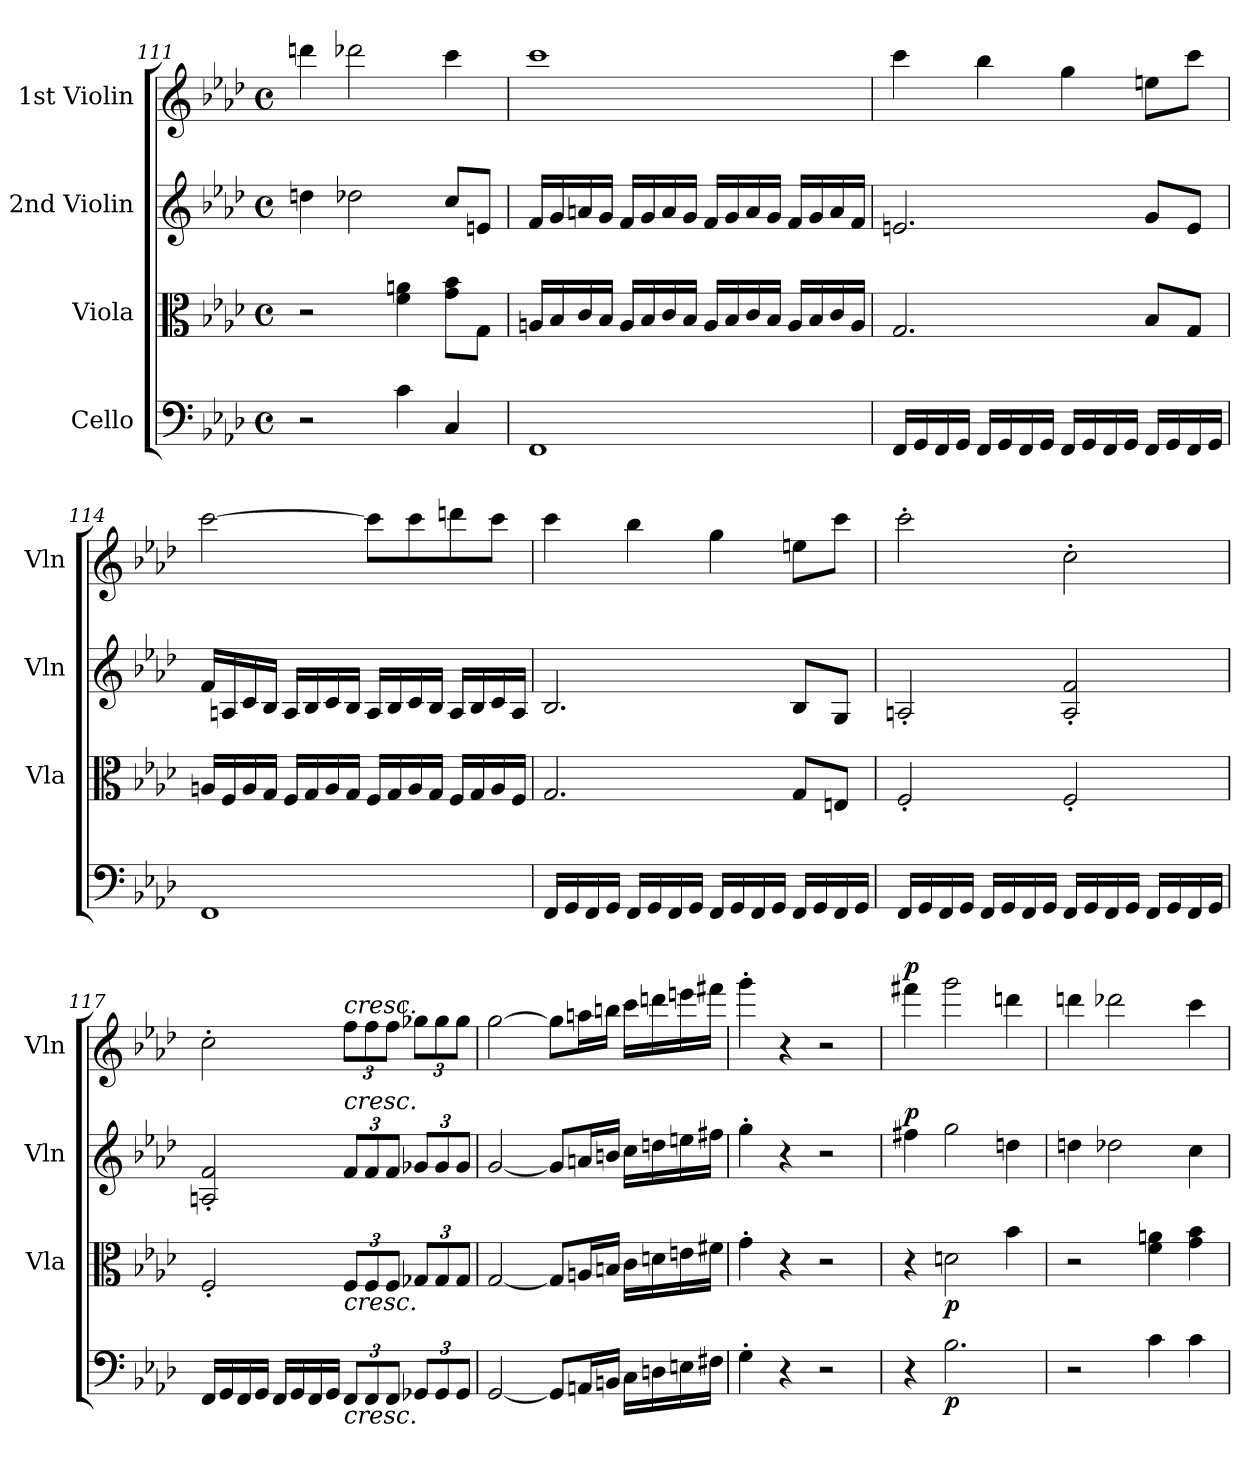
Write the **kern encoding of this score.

**kern	**dynam	**kern	**dynam	**kern	**dynam	**kern	**dynam
*part4	*part4	*part3	*part3	*part2	*part2	*part1	*part1
*staff4	*staff4	*staff3	*staff3	*staff2	*staff2	*staff1	*staff1
*I"Cello	*	*I"Viola	*	*I"2nd Violin	*	*I"1st Violin	*
*	*	*I'Vla	*	*I'Vln	*	*I'Vln	*
*clefF4	*	*clefC3	*	*clefG2	*	*clefG2	*
*k[b-e-a-d-]	*	*k[b-e-a-d-]	*	*k[b-e-a-d-]	*	*k[b-e-a-d-]	*
*M4/4	*	*M4/4	*	*M4/4	*	*M4/4	*
*met(c)	*	*met(c)	*	*met(c)	*	*met(c)	*
=111	=111	=111	=111	=111	=111	=111	=111
2r	.	2r	.	4ddn\	.	4dddn\	.
.	.	.	.	2dd-X\	.	2ddd-X\	.
4c\	.	4f\ 4an\	.	.	.	.	.
4C/	.	8g\ 8b-\L	.	8cc/L	.	4ccc\	.
.	.	8G\J	.	8en/J	.	.	.
!!LO:LB:g=z
=112	=112	=112	=112	=112	=112	=112	=112
1FF	.	16An/LL	.	16f/LL	.	1ccc	.
.	.	16B-/	.	16g/	.	.	.
.	.	16c/	.	16an/	.	.	.
.	.	16B-/JJ	.	16g/JJ	.	.	.
.	.	16A/LL	.	16f/LL	.	.	.
.	.	16B-/	.	16g/	.	.	.
.	.	16c/	.	16a/	.	.	.
.	.	16B-/JJ	.	16g/JJ	.	.	.
.	.	16A/LL	.	16f/LL	.	.	.
.	.	16B-/	.	16g/	.	.	.
.	.	16c/	.	16a/	.	.	.
.	.	16B-/JJ	.	16g/JJ	.	.	.
.	.	16A/LL	.	16f/LL	.	.	.
.	.	16B-/	.	16g/	.	.	.
.	.	16c/	.	16a/	.	.	.
.	.	16A/JJ	.	16f/JJ	.	.	.
=113	=113	=113	=113	=113	=113	=113	=113
16FF/LL	.	2.G/	.	2.en/	.	4ccc\	.
16GG/	.	.	.	.	.	.	.
16FF/	.	.	.	.	.	.	.
16GG/JJ	.	.	.	.	.	.	.
16FF/LL	.	.	.	.	.	4bb-\	.
16GG/	.	.	.	.	.	.	.
16FF/	.	.	.	.	.	.	.
16GG/JJ	.	.	.	.	.	.	.
16FF/LL	.	.	.	.	.	4gg\	.
16GG/	.	.	.	.	.	.	.
16FF/	.	.	.	.	.	.	.
16GG/JJ	.	.	.	.	.	.	.
16FF/LL	.	8B-/L	.	8g/L	.	8een\L	.
16GG/	.	.	.	.	.	.	.
16FF/	.	8G/J	.	8e/J	.	8ccc\J	.
16GG/JJ	.	.	.	.	.	.	.
!!LO:PB:g=z
=114	=114	=114	=114	=114	=114	=114	=114
1FF	.	16An/LL	.	16f/LL	.	[2ccc\	.
.	.	16F/	.	16An/	.	.	.
.	.	16A/	.	16c/	.	.	.
.	.	16G/JJ	.	16B-/JJ	.	.	.
.	.	16F/LL	.	16A/LL	.	.	.
.	.	16G/	.	16B-/	.	.	.
.	.	16A/	.	16c/	.	.	.
.	.	16G/JJ	.	16B-/JJ	.	.	.
.	.	16F/LL	.	16A/LL	.	8ccc\L]	.
.	.	16G/	.	16B-/	.	.	.
.	.	16A/	.	16c/	.	8ccc\	.
.	.	16G/JJ	.	16B-/JJ	.	.	.
.	.	16F/LL	.	16A/LL	.	8dddn\	.
.	.	16G/	.	16B-/	.	.	.
.	.	16A/	.	16c/	.	8ccc\J	.
.	.	16F/JJ	.	16A/JJ	.	.	.
!!LO:LB:g=z
=115	=115	=115	=115	=115	=115	=115	=115
16FF/LL	.	2.G/	.	2.B-/	.	4ccc\	.
16GG/	.	.	.	.	.	.	.
16FF/	.	.	.	.	.	.	.
16GG/JJ	.	.	.	.	.	.	.
16FF/LL	.	.	.	.	.	4bb-\	.
16GG/	.	.	.	.	.	.	.
16FF/	.	.	.	.	.	.	.
16GG/JJ	.	.	.	.	.	.	.
16FF/LL	.	.	.	.	.	4gg\	.
16GG/	.	.	.	.	.	.	.
16FF/	.	.	.	.	.	.	.
16GG/JJ	.	.	.	.	.	.	.
16FF/LL	.	8G/L	.	8B-/L	.	8een\L	.
16GG/	.	.	.	.	.	.	.
16FF/	.	8En/J	.	8G/J	.	8ccc\J	.
16GG/JJ	.	.	.	.	.	.	.
=116	=116	=116	=116	=116	=116	=116	=116
16FF/LL	.	2F'/	.	2An'/	.	2ccc'\	.
16GG/	.	.	.	.	.	.	.
16FF/	.	.	.	.	.	.	.
16GG/JJ	.	.	.	.	.	.	.
16FF/LL	.	.	.	.	.	.	.
16GG/	.	.	.	.	.	.	.
16FF/	.	.	.	.	.	.	.
16GG/JJ	.	.	.	.	.	.	.
16FF/LL	.	2F'/	.	2A/' 2f/'	.	2cc'\	.
16GG/	.	.	.	.	.	.	.
16FF/	.	.	.	.	.	.	.
16GG/JJ	.	.	.	.	.	.	.
16FF/LL	.	.	.	.	.	.	.
16GG/	.	.	.	.	.	.	.
16FF/	.	.	.	.	.	.	.
16GG/JJ	.	.	.	.	.	.	.
!!LO:LB:g=z
=117	=117	=117	=117	=117	=117	=117	=117
16FF/LL	.	2F'/	.	2An/' 2f/'	.	2cc'\	.
16GG/	.	.	.	.	.	.	.
16FF/	.	.	.	.	.	.	.
16GG/JJ	.	.	.	.	.	.	.
16FF/LL	.	.	.	.	.	.	.
16GG/	.	.	.	.	.	.	.
16FF/	.	.	.	.	.	.	.
16GG/JJ	.	.	.	.	.	.	.
*Xbrackettup	*	*Xbrackettup	*	*Xbrackettup	*	*Xbrackettup	*
!	!	!	!	!	!	!LO:TX:a:i:t=cresc.	!
!	!	!	!	!LO:TX:a:i:t=cresc.	!	!	!
!	!	!LO:TX:b:i:t=cresc.	!	!	!	!	!
!LO:TX:b:i:t=cresc.	!	!	!	!	!	!	!
12FF/L	.	12F/L	.	12f/L	.	12ff\L	.
12FF/	.	12F/	.	12f/	.	12ff\	.
12FF/J	.	12F/J	.	12f/J	.	12ff\J	.
12GG-X/L	.	12G-X/L	.	12g-X/L	.	12gg-X\L	.
12GG-/	.	12G-/	.	12g-/	.	12gg-\	.
12GG-/J	.	12G-/J	.	12g-/J	.	12gg-\J	.
=118	=118	=118	=118	=118	=118	=118	=118
[2GG/	.	[2G/	.	[2g/	.	[2gg\	.
8GG/L]	.	8G/L]	.	8g/L]	.	8gg\L]	.
16AAn/L	.	16An/L	.	16an/L	.	16aan\L	.
16BBn/JJ	.	16Bn/JJ	.	16bn/JJ	.	16bbn\JJ	.
16C\LL	.	16c\LL	.	16cc\LL	.	16ccc\LL	.
16Dn\	.	16dn\	.	16ddn\	.	16dddn\	.
16En\	.	16en\	.	16een\	.	16eeen\	.
16F#X\JJ	.	16f#X\JJ	.	16ff#X\JJ	.	16fff#X\JJ	.
!!LO:PB:g=z
=119	=119	=119	=119	=119	=119	=119	=119
4G'\	.	4g'\	.	4gg'\	.	4ggg'\	.
4r	.	4r	.	4r	.	4r	.
2r	.	2r	.	2r	.	2r	.
=120	=120	=120	=120	=120	=120	=120	=120
!	!	!	!	!	!LO:DY:a	!	!LO:DY:a
4r	.	4r	.	4ff#X\	p	4fff#X\	p
!	!LO:DY:b	!	!LO:DY:b	!	!	!	!
2.B-\	p	2dn\	p	2gg\	.	2ggg\	.
.	.	4b-\	.	4ddn\	.	4dddn\	.
=121	=121	=121	=121	=121	=121	=121	=121
2r	.	2r	.	4ddn\	.	4dddn\	.
.	.	.	.	2dd-X\	.	2ddd-X\	.
4c\	.	4f\ 4an\	.	.	.	.	.
4c\	.	4g\ 4b-\	.	4cc\	.	4ccc\	.
=	=	=	=	=	=	=	=
*-	*-	*-	*-	*-	*-	*-	*-
